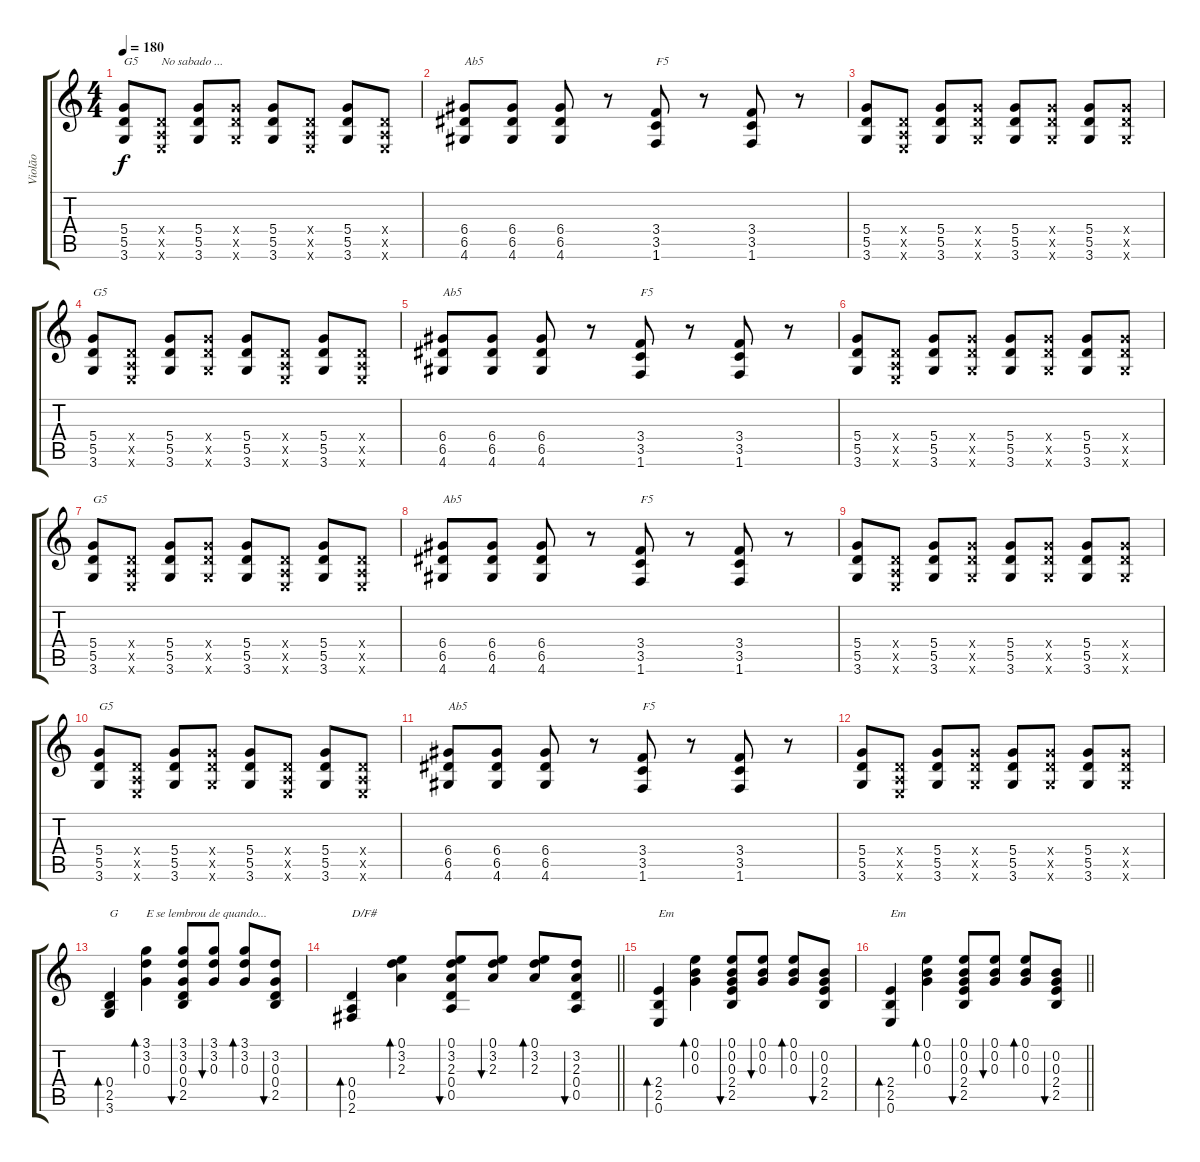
\track ("Violão" "Violão") {instrument acousticguitarsteel}
\staff {score tabs}
\tuning (E4 B3 G3 D3 A2 E2) {hide}
\ts (4 4)
\tempo 180
\clef g2
\ks c
(5.4 5.5 3.6).8{txt "G5" dy f} (0.4{x} 0.5{x} 0.6{x}).8{txt "No sabado ..."} (5.4 5.5 3.6).8 (5.4{x} 5.5{x} 3.6{x}).8 (5.4 5.5 3.6).8 (0.4{x} 0.5{x} 0.6{x}).8 (5.4 5.5 3.6).8 (0.4{x} 0.5{x} 0.6{x}).8 |
(6.4 6.5 4.6).8{txt "Ab5"} (6.4 6.5 4.6).8 (6.4 6.5 4.6).8 r.8 (3.4 3.5 1.6).8{txt "F5"} r.8 (3.4 3.5 1.6).8 r.8 |
(5.4 5.5 3.6).8 (0.4{x} 0.5{x} 0.6{x}).8 (5.4 5.5 3.6).8 (5.4{x} 5.5{x} 3.6{x}).8 (5.4 5.5 3.6).8 (5.4{x} 5.5{x} 3.6{x}).8 (5.4 5.5 3.6).8 (5.4{x} 5.5{x} 3.6{x}).8 |
(5.4 5.5 3.6).8{txt "G5"} (0.4{x} 0.5{x} 0.6{x}).8 (5.4 5.5 3.6).8 (5.4{x} 5.5{x} 3.6{x}).8 (5.4 5.5 3.6).8 (0.4{x} 0.5{x} 0.6{x}).8 (5.4 5.5 3.6).8 (0.4{x} 0.5{x} 0.6{x}).8 |
(6.4 6.5 4.6).8{txt "Ab5"} (6.4 6.5 4.6).8 (6.4 6.5 4.6).8 r.8 (3.4 3.5 1.6).8{txt "F5"} r.8 (3.4 3.5 1.6).8 r.8 |
(5.4 5.5 3.6).8 (0.4{x} 0.5{x} 0.6{x}).8 (5.4 5.5 3.6).8 (5.4{x} 5.5{x} 3.6{x}).8 (5.4 5.5 3.6).8 (5.4{x} 5.5{x} 3.6{x}).8 (5.4 5.5 3.6).8 (5.4{x} 5.5{x} 3.6{x}).8 |
(5.4 5.5 3.6).8{txt "G5"} (0.4{x} 0.5{x} 0.6{x}).8 (5.4 5.5 3.6).8 (5.4{x} 5.5{x} 3.6{x}).8 (5.4 5.5 3.6).8 (0.4{x} 0.5{x} 0.6{x}).8 (5.4 5.5 3.6).8 (0.4{x} 0.5{x} 0.6{x}).8 |
(6.4 6.5 4.6).8{txt "Ab5"} (6.4 6.5 4.6).8 (6.4 6.5 4.6).8 r.8 (3.4 3.5 1.6).8{txt "F5"} r.8 (3.4 3.5 1.6).8 r.8 |
(5.4 5.5 3.6).8 (0.4{x} 0.5{x} 0.6{x}).8 (5.4 5.5 3.6).8 (5.4{x} 5.5{x} 3.6{x}).8 (5.4 5.5 3.6).8 (5.4{x} 5.5{x} 3.6{x}).8 (5.4 5.5 3.6).8 (5.4{x} 5.5{x} 3.6{x}).8 |
(5.4 5.5 3.6).8{txt "G5"} (0.4{x} 0.5{x} 0.6{x}).8 (5.4 5.5 3.6).8 (5.4{x} 5.5{x} 3.6{x}).8 (5.4 5.5 3.6).8 (0.4{x} 0.5{x} 0.6{x}).8 (5.4 5.5 3.6).8 (0.4{x} 0.5{x} 0.6{x}).8 |
(6.4 6.5 4.6).8{txt "Ab5"} (6.4 6.5 4.6).8 (6.4 6.5 4.6).8 r.8 (3.4 3.5 1.6).8{txt "F5"} r.8 (3.4 3.5 1.6).8 r.8 |
(5.4 5.5 3.6).8 (0.4{x} 0.5{x} 0.6{x}).8 (5.4 5.5 3.6).8 (5.4{x} 5.5{x} 3.6{x}).8 (5.4 5.5 3.6).8 (5.4{x} 5.5{x} 3.6{x}).8 (5.4 5.5 3.6).8 (5.4{x} 5.5{x} 3.6{x}).8 |
(0.4 2.5 3.6).4{bd 60 txt "G"} (3.1 3.2 0.3).4{bd 60 txt "E se lembrou de quando..."} (3.1 3.2 0.3 0.4 2.5).8{bu 60} (3.1 3.2 0.3).8{bu 60} (3.1 3.2 0.3).8{bd 60} (3.2 0.3 0.4 2.5).8{bu 60} |
\barLineRight lightlight
(0.4 0.5 2.6).4{bd 60 txt "D/F#"} (0.1 3.2 2.3).4{bd 60} (0.1 3.2 2.3 0.4 0.5).8{bu 60} (0.1 3.2 2.3).8{bu 60} (0.1 3.2 2.3).8{bd 60} (3.2 2.3 0.4 0.5).8{bu 60} |
(2.4 2.5 0.6).4{bd 60 txt "Em"} (0.1 0.2 0.3).4{bd 60} (0.1 0.2 0.3 2.4 2.5).8{bu 60} (0.1 0.2 0.3).8{bu 60} (0.1 0.2 0.3).8{bd 60} (0.2 0.3 2.4 2.5).8{bu 60} |
\barLineRight lightlight
(2.4 2.5 0.6).4{bd 60 txt "Em"} (0.1 0.2 0.3).4{bd 60} (0.1 0.2 0.3 2.4 2.5).8{bu 60} (0.1 0.2 0.3).8{bu 60} (0.1 0.2 0.3).8{bd 60} (0.2 0.3 2.4 2.5).8{bu 60}
